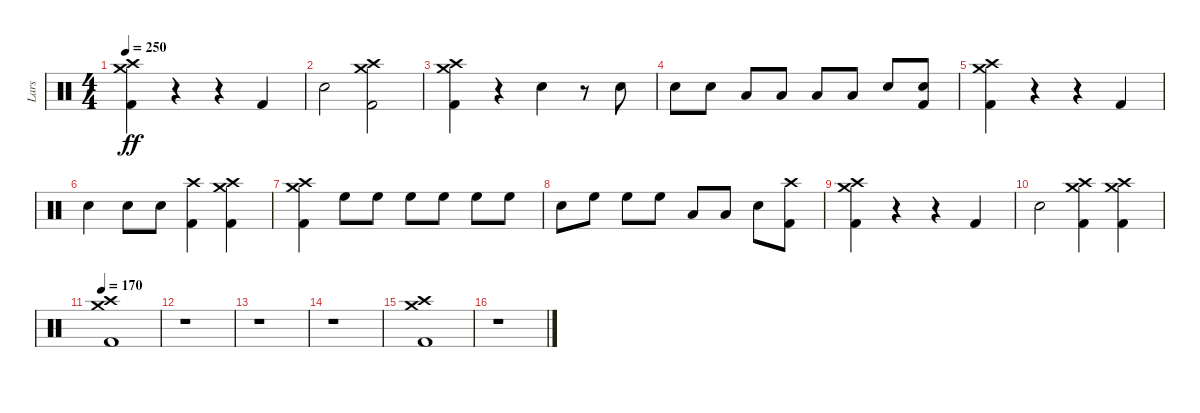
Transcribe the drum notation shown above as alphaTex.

\track ("Lars" "Lars") {instrument percussion}
\staff {score}
\articulation defaults
\ts (4 4)
\tempo 250
\clef neutral
\ks c
("Kick (hit) 2" "Crash medium (hit)" "Crash high (hit)").4{dy ff} r.4 r.4 "Kick (hit) 2".4 |
"Snare (hit) 2".2 ("Kick (hit) 2" "Crash medium (hit)" "Crash high (hit)").2 |
("Kick (hit) 2" "Crash medium (hit)" "Crash high (hit)").4 r.4 "Snare (hit) 2".4 r.8 "Snare (hit) 2".8 |
"Snare (hit) 2".8 "Snare (hit) 2".8 "Low Tom (hit)".8 "Low Tom (hit)".8 "Low Tom (hit)".8 "Low Tom (hit)".8 "Snare (hit) 2".8 ("Snare (hit) 2" "Kick (hit) 2").8 |
("Kick (hit) 2" "Crash medium (hit)" "Crash high (hit)").4 r.4 r.4 "Kick (hit) 2".4 |
"Snare (hit) 2".4 "Snare (hit) 2".8 "Snare (hit) 2".8 ("Kick (hit) 2" "Crash high (hit)").4 ("Kick (hit) 2" "Crash medium (hit)" "Crash high (hit)").4 |
("Kick (hit) 2" "Crash medium (hit)" "Crash high (hit)").4 "High Floor Tom (hit)".8 "High Floor Tom (hit)".8 "High Floor Tom (hit)".8 "High Floor Tom (hit)".8 "High Floor Tom (hit)".8 "High Floor Tom (hit)".8 |
"Snare (hit) 2".8 "High Floor Tom (hit)".8 "High Floor Tom (hit)".8 "High Floor Tom (hit)".8 "Low Floor Tom (hit)".8 "Low Floor Tom (hit)".8 "Snare (hit) 2".8 ("Kick (hit) 2" "Crash high (hit)").8 |
("Kick (hit) 2" "Crash medium (hit)" "Crash high (hit)").4 r.4 r.4 "Kick (hit) 2".4 |
"Snare (hit) 2".2 ("Kick (hit) 2" "Crash medium (hit)" "Crash high (hit)").4 ("Kick (hit) 2" "Crash medium (hit)" "Crash high (hit)").4 |
\tempo 170
("Kick (hit) 2" "Crash medium (hit)" "Crash high (hit)").1 |
r.1 |
r.1 |
r.1 |
("Kick (hit) 2" "Crash medium (hit)" "Crash high (hit)").1 |
r.1
